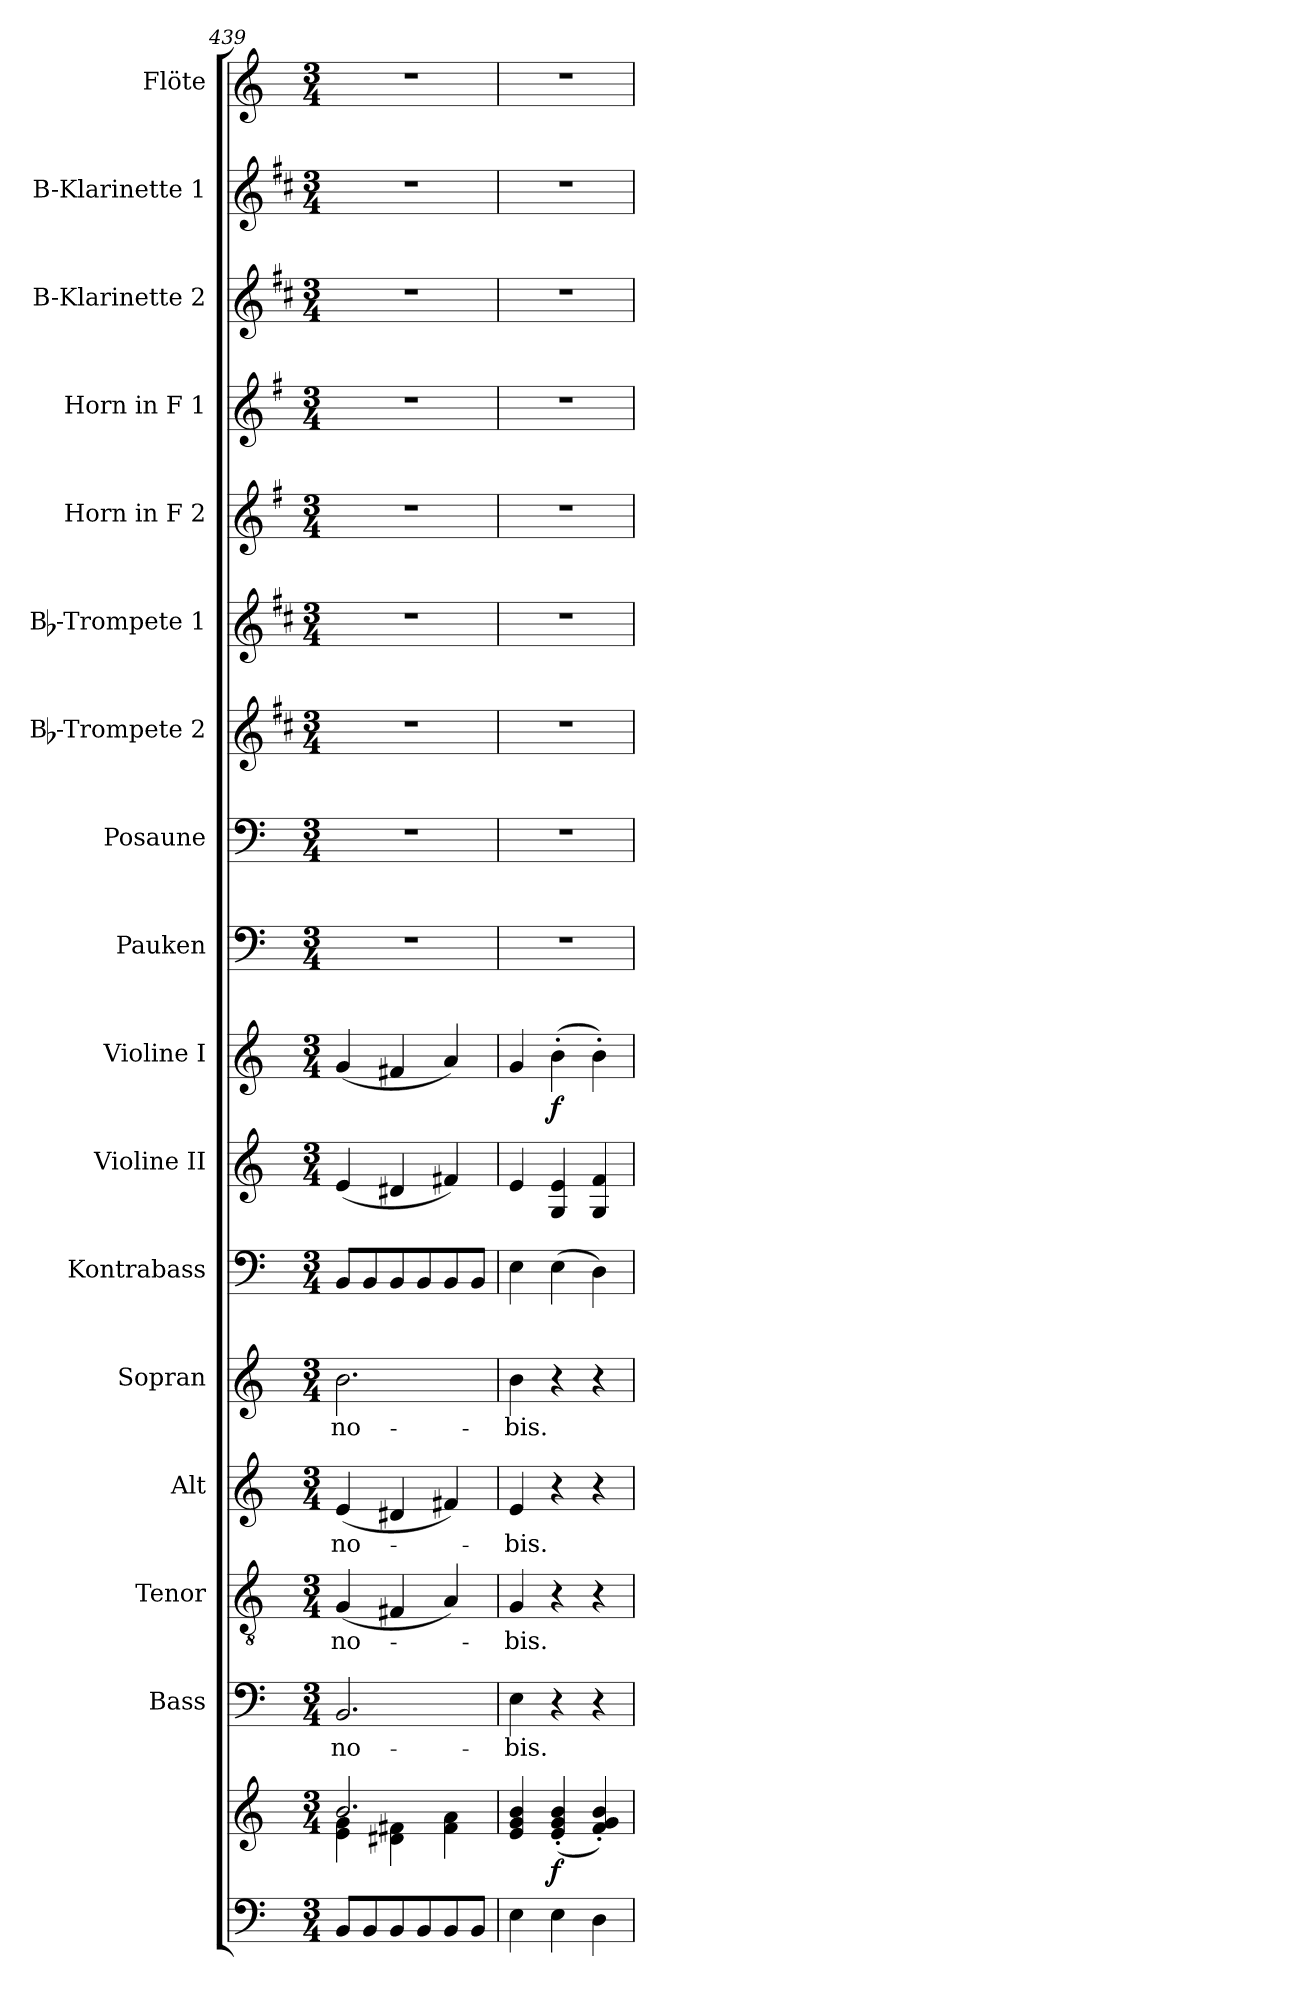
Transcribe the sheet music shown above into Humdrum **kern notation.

**kern	**kern	**dynam	**kern	**text	**kern	**text	**kern	**text	**kern	**text	**kern	**kern	**kern	**dynam	**kern	**kern	**kern	**kern	**kern	**kern	**kern	**kern	**kern
*part17	*part17	*part17	*part16	*part16	*part15	*part15	*part14	*part14	*part13	*part13	*part12	*part11	*part10	*part10	*part9	*part8	*part7	*part6	*part5	*part4	*part3	*part2	*part1
*staff18	*staff17	*staff17/18	*staff16	*staff16	*staff15	*staff15	*staff14	*staff14	*staff13	*staff13	*staff12	*staff11	*staff10	*staff10	*staff9	*staff8	*staff7	*staff6	*staff5	*staff4	*staff3	*staff2	*staff1
*	*	*	*I"Bass	*	*I"Tenor	*	*I"Alt	*	*I"Sopran	*	*I"Kontrabass	*I"Violine II	*I"Violine I	*	*I"Pauken	*I"Posaune	*I"Bb-Trompete 2	*I"Bb-Trompete 1	*I"Horn in F 2	*I"Horn in F 1	*I"B-Klarinette 2	*I"B-Klarinette 1	*I"Flöte
*	*	*	*I'B.	*	*I'T.	*	*I'A.	*	*I'S.	*	*I'Kb.	*I'Vl. II	*I'Vl. I	*	*I'Pk.	*I'Pos.	*I'Bb Trp. 2	*I'Bb Trp. 1	*I'Hrn. 2	*I'Hrn. 1	*I'B Kl. 2	*I'B Kl. 1	*I'Fl.
*clefF4	*clefG2	*	*clefF4	*	*clefGv2	*	*clefG2	*	*clefG2	*	*clefF4	*clefG2	*clefG2	*	*clefF4	*clefF4	*clefG2	*clefG2	*clefG2	*clefG2	*clefG2	*clefG2	*clefG2
*	*	*	*	*	*	*	*	*	*	*	*ITrd7c12	*	*	*	*	*	*ITrd1c2	*ITrd1c2	*ITrd4c7	*ITrd4c7	*ITrd1c2	*ITrd1c2	*
*k[]	*k[]	*	*k[]	*	*k[]	*	*k[]	*	*k[]	*	*k[]	*k[]	*k[]	*	*k[]	*k[]	*k[]	*k[]	*k[]	*k[]	*k[]	*k[]	*k[]
*C:	*C:	*	*C:	*	*C:	*	*C:	*	*C:	*	*C:	*C:	*C:	*	*C:	*C:	*C:	*C:	*C:	*C:	*C:	*C:	*C:
*M3/4	*M3/4	*	*M3/4	*	*M3/4	*	*M3/4	*	*M3/4	*	*M3/4	*M3/4	*M3/4	*	*M3/4	*M3/4	*M3/4	*M3/4	*M3/4	*M3/4	*M3/4	*M3/4	*M3/4
=439	=439	=439	=439	=439	=439	=439	=439	=439	=439	=439	=439	=439	=439	=439	=439	=439	=439	=439	=439	=439	=439	=439	=439
*	*^	*	*	*	*	*	*	*	*	*	*	*	*	*	*	*	*	*	*	*	*	*	*
!	!	!	!	!	!LO:LY:b	!	!LO:LY:b	!	!LO:LY:b	!	!LO:LY:b	!	!	!	!	!	!	!	!	!	!	!	!	!
8BB/L	2.b/	4e\ 4g\	.	2.BB/	no-	(<4G/	no-	(<4e/	no-	2.b\	no-	8BBB/L	(<4e/	(<4g/	.	2.r	2.r	2.r	2.r	2.r	2.r	2.r	2.r	2.r
8BB/	.	.	.	.	.	.	.	.	.	.	.	8BBB/	.	.	.	.	.	.	.	.	.	.	.	.
8BB/	.	4d#X\ 4f#X\	.	.	.	4F#X/	.	4d#X/	.	.	.	8BBB/	4d#X/	4f#X/	.	.	.	.	.	.	.	.	.	.
8BB/	.	.	.	.	.	.	.	.	.	.	.	8BBB/	.	.	.	.	.	.	.	.	.	.	.	.
8BB/	.	4f#\ 4a\	.	.	.	4A/)	.	4f#X/)	.	.	.	8BBB/	4f#X/)	4a/)	.	.	.	.	.	.	.	.	.	.
8BB/J	.	.	.	.	.	.	.	.	.	.	.	8BBB/J	.	.	.	.	.	.	.	.	.	.	.	.
*	*v	*v	*	*	*	*	*	*	*	*	*	*	*	*	*	*	*	*	*	*	*	*	*	*
=440	=440	=440	=440	=440	=440	=440	=440	=440	=440	=440	=440	=440	=440	=440	=440	=440	=440	=440	=440	=440	=440	=440	=440
!	!	!	!	!LO:LY:b	!	!LO:LY:b	!	!LO:LY:b	!	!LO:LY:b	!	!	!	!	!	!	!	!	!	!	!	!	!
4E\	4e/ 4g/ 4b/	.	4E\	-bis.	4G/	-bis.	4e/	-bis.	4b\	-bis.	4EE\	4e/	4g/	.	2.r	2.r	2.r	2.r	2.r	2.r	2.r	2.r	2.r
!	!	!LO:DY:b	!	!	!	!	!	!	!	!	!	!	!	!LO:DY:b	!	!	!	!	!	!	!	!	!
4E\	(<4e/'< 4g/'< 4b/'<	f	4r	.	4r	.	4r	.	4r	.	(>4EE\	4G/ 4e/	(>4b'>\	f	.	.	.	.	.	.	.	.	.
4D\	4f/'< 4g/'< 4b/'<)	.	4r	.	4r	.	4r	.	4r	.	4DD\)	4G/ 4f/	4b'>\)	.	.	.	.	.	.	.	.	.	.
=	=	=	=	=	=	=	=	=	=	=	=	=	=	=	=	=	=	=	=	=	=	=	=
*-	*-	*-	*-	*-	*-	*-	*-	*-	*-	*-	*-	*-	*-	*-	*-	*-	*-	*-	*-	*-	*-	*-	*-
